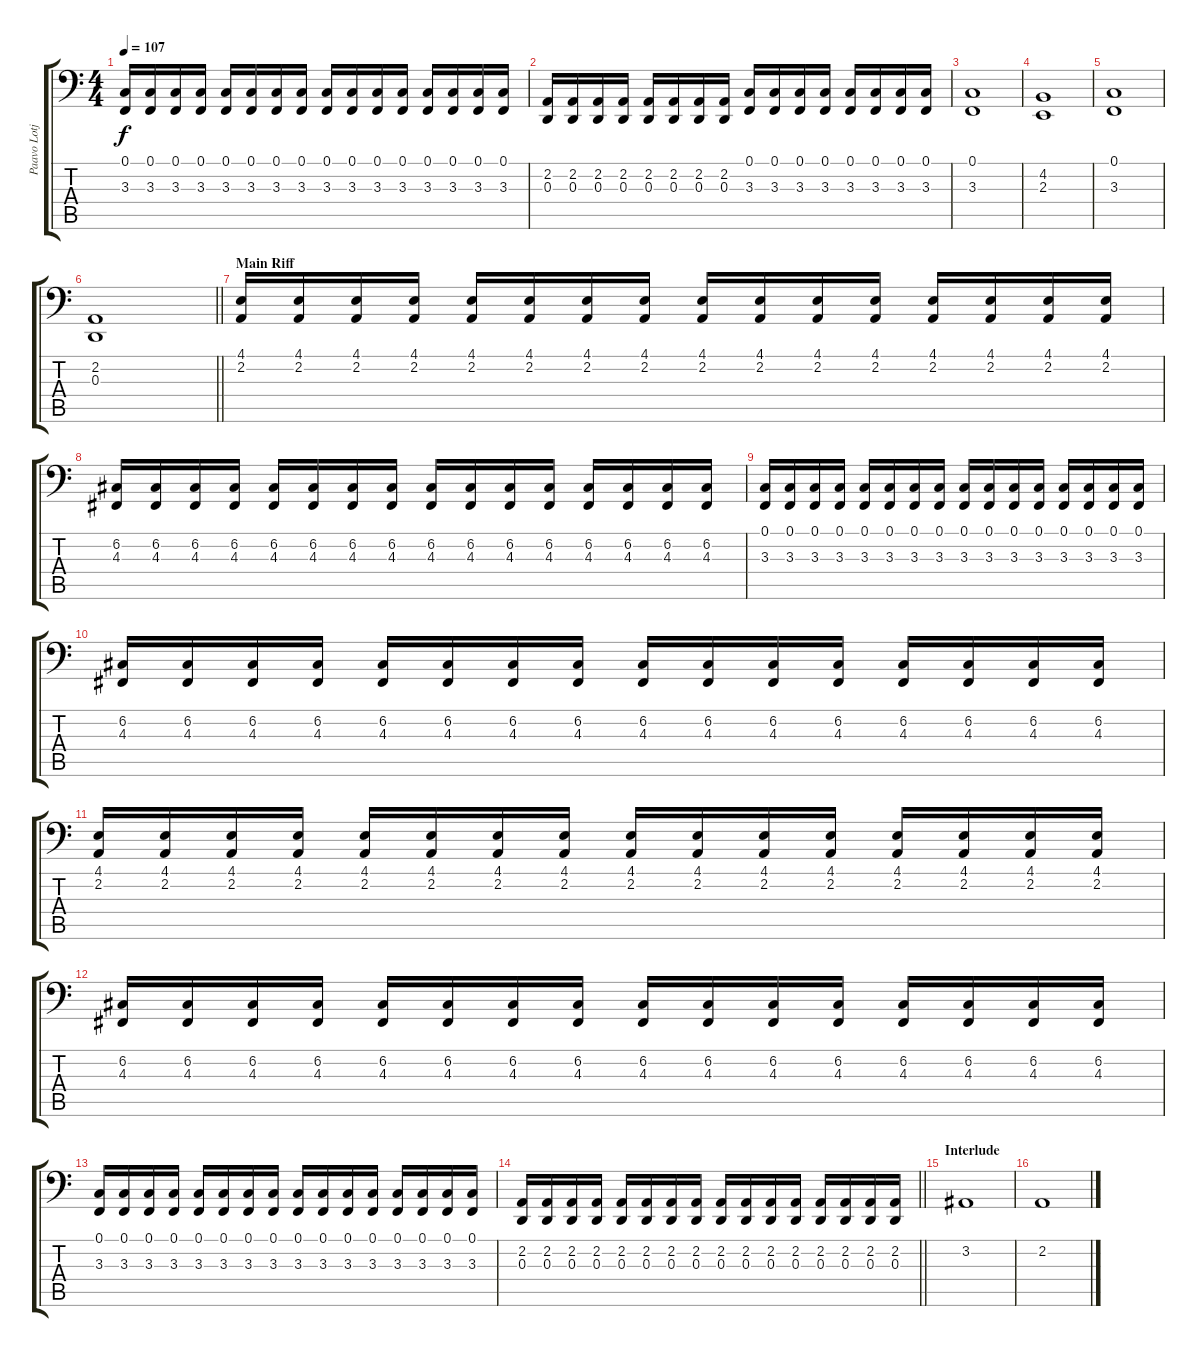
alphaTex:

\track ("Paavo Lotjonen" "Paavo Lotj") {instrument cello}
\staff {score tabs}
\tuning (C3 G2 D2 A1 E1 B0) {hide}
\ts (4 4)
\tempo 107
\clef f4
\ks c
(0.1 3.3).16{dy f} (0.1 3.3).16 (0.1 3.3).16 (0.1 3.3).16 (0.1 3.3).16 (0.1 3.3).16 (0.1 3.3).16 (0.1 3.3).16 (0.1 3.3).16 (0.1 3.3).16 (0.1 3.3).16 (0.1 3.3).16 (0.1 3.3).16 (0.1 3.3).16 (0.1 3.3).16 (0.1 3.3).16 |
(2.2 0.3).16 (2.2 0.3).16 (2.2 0.3).16 (2.2 0.3).16 (2.2 0.3).16 (2.2 0.3).16 (2.2 0.3).16 (2.2 0.3).16 (0.1 3.3).16 (0.1 3.3).16 (0.1 3.3).16 (0.1 3.3).16 (0.1 3.3).16 (0.1 3.3).16 (0.1 3.3).16 (0.1 3.3).16 |
(0.1 3.3).1 |
(4.2 2.3).1 |
(0.1 3.3).1 |
\barLineRight lightlight
(2.2 0.3).1 |
\section ("" "Main Riff")
(4.1 2.2).16 (4.1 2.2).16 (4.1 2.2).16 (4.1 2.2).16 (4.1 2.2).16 (4.1 2.2).16 (4.1 2.2).16 (4.1 2.2).16 (4.1 2.2).16 (4.1 2.2).16 (4.1 2.2).16 (4.1 2.2).16 (4.1 2.2).16 (4.1 2.2).16 (4.1 2.2).16 (4.1 2.2).16 |
(6.2 4.3).16 (6.2 4.3).16 (6.2 4.3).16 (6.2 4.3).16 (6.2 4.3).16 (6.2 4.3).16 (6.2 4.3).16 (6.2 4.3).16 (6.2 4.3).16 (6.2 4.3).16 (6.2 4.3).16 (6.2 4.3).16 (6.2 4.3).16 (6.2 4.3).16 (6.2 4.3).16 (6.2 4.3).16 |
(0.1 3.3).16 (0.1 3.3).16 (0.1 3.3).16 (0.1 3.3).16 (0.1 3.3).16 (0.1 3.3).16 (0.1 3.3).16 (0.1 3.3).16 (0.1 3.3).16 (0.1 3.3).16 (0.1 3.3).16 (0.1 3.3).16 (0.1 3.3).16 (0.1 3.3).16 (0.1 3.3).16 (0.1 3.3).16 |
(6.2 4.3).16 (6.2 4.3).16 (6.2 4.3).16 (6.2 4.3).16 (6.2 4.3).16 (6.2 4.3).16 (6.2 4.3).16 (6.2 4.3).16 (6.2 4.3).16 (6.2 4.3).16 (6.2 4.3).16 (6.2 4.3).16 (6.2 4.3).16 (6.2 4.3).16 (6.2 4.3).16 (6.2 4.3).16 |
(4.1 2.2).16 (4.1 2.2).16 (4.1 2.2).16 (4.1 2.2).16 (4.1 2.2).16 (4.1 2.2).16 (4.1 2.2).16 (4.1 2.2).16 (4.1 2.2).16 (4.1 2.2).16 (4.1 2.2).16 (4.1 2.2).16 (4.1 2.2).16 (4.1 2.2).16 (4.1 2.2).16 (4.1 2.2).16 |
(6.2 4.3).16 (6.2 4.3).16 (6.2 4.3).16 (6.2 4.3).16 (6.2 4.3).16 (6.2 4.3).16 (6.2 4.3).16 (6.2 4.3).16 (6.2 4.3).16 (6.2 4.3).16 (6.2 4.3).16 (6.2 4.3).16 (6.2 4.3).16 (6.2 4.3).16 (6.2 4.3).16 (6.2 4.3).16 |
(0.1 3.3).16 (0.1 3.3).16 (0.1 3.3).16 (0.1 3.3).16 (0.1 3.3).16 (0.1 3.3).16 (0.1 3.3).16 (0.1 3.3).16 (0.1 3.3).16 (0.1 3.3).16 (0.1 3.3).16 (0.1 3.3).16 (0.1 3.3).16 (0.1 3.3).16 (0.1 3.3).16 (0.1 3.3).16 |
\barLineRight lightlight
(2.2 0.3).16 (2.2 0.3).16 (2.2 0.3).16 (2.2 0.3).16 (2.2 0.3).16 (2.2 0.3).16 (2.2 0.3).16 (2.2 0.3).16 (2.2 0.3).16 (2.2 0.3).16 (2.2 0.3).16 (2.2 0.3).16 (2.2 0.3).16 (2.2 0.3).16 (2.2 0.3).16 (2.2 0.3).16 |
\section ("" "Interlude")
3.2.1 |
2.2.1
